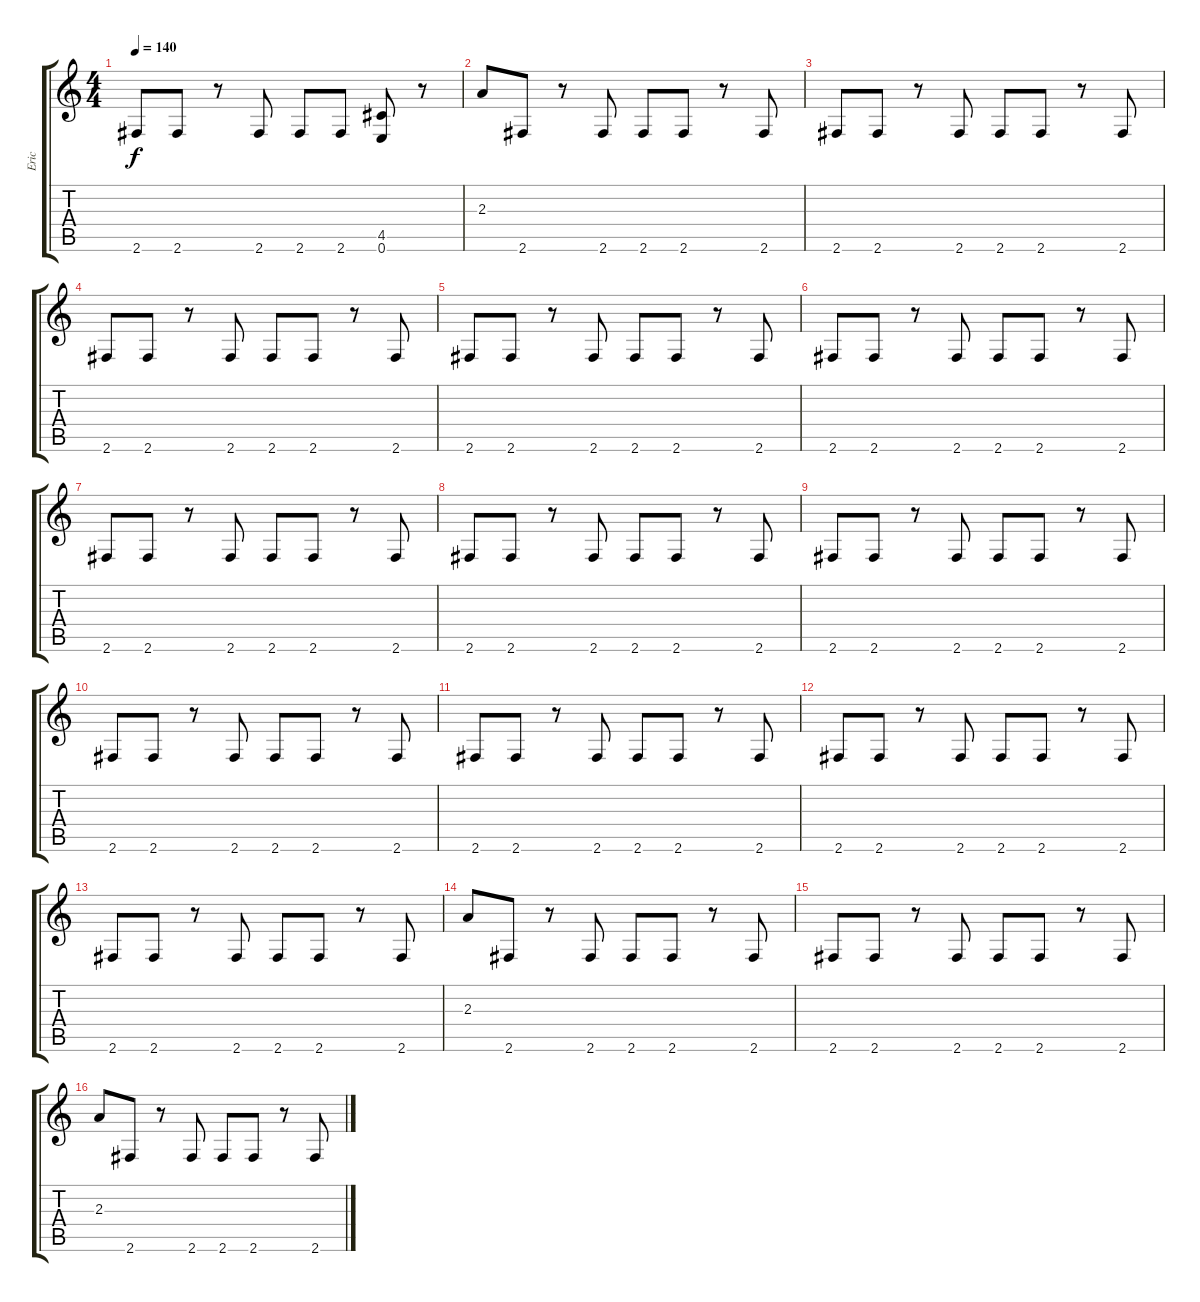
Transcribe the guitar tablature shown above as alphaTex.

\track ("Eric" "Eric") {instrument acousticguitarsteel}
\staff {score tabs}
\tuning (E4 B3 G3 D3 A2 E2) {hide}
\ts (4 4)
\tempo 140
\clef g2
\ks c
2.6.8{dy f} 2.6.8 r.8 2.6.8 2.6.8 2.6.8 (4.5 0.6).8 r.8 |
2.3.8 2.6.8 r.8 2.6.8 2.6.8 2.6.8 r.8 2.6.8 |
2.6.8 2.6.8 r.8 2.6.8 2.6.8 2.6.8 r.8 2.6.8 |
2.6.8 2.6.8 r.8 2.6.8 2.6.8 2.6.8 r.8 2.6.8 |
2.6.8 2.6.8 r.8 2.6.8 2.6.8 2.6.8 r.8 2.6.8 |
2.6.8 2.6.8 r.8 2.6.8 2.6.8 2.6.8 r.8 2.6.8 |
2.6.8 2.6.8 r.8 2.6.8 2.6.8 2.6.8 r.8 2.6.8 |
2.6.8 2.6.8 r.8 2.6.8 2.6.8 2.6.8 r.8 2.6.8 |
2.6.8 2.6.8 r.8 2.6.8 2.6.8 2.6.8 r.8 2.6.8 |
2.6.8 2.6.8 r.8 2.6.8 2.6.8 2.6.8 r.8 2.6.8 |
2.6.8 2.6.8 r.8 2.6.8 2.6.8 2.6.8 r.8 2.6.8 |
2.6.8 2.6.8 r.8 2.6.8 2.6.8 2.6.8 r.8 2.6.8 |
2.6.8 2.6.8 r.8 2.6.8 2.6.8 2.6.8 r.8 2.6.8 |
2.3.8 2.6.8 r.8 2.6.8 2.6.8 2.6.8 r.8 2.6.8 |
2.6.8 2.6.8 r.8 2.6.8 2.6.8 2.6.8 r.8 2.6.8 |
2.3.8 2.6.8 r.8 2.6.8 2.6.8 2.6.8 r.8 2.6.8
